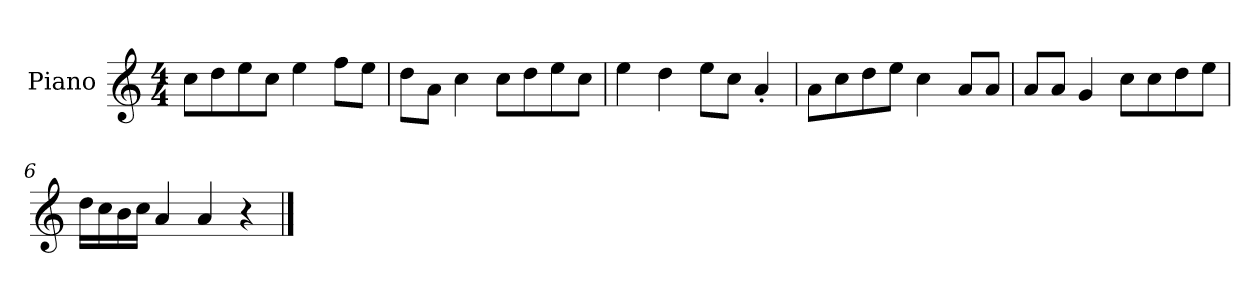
**kern
*part1
*staff1
*I"Piano
*I'P-no
*clefG2
*k[]
*M4/4
*MM90
=1
8cc\L
8dd\
8ee\
8cc\J
4ee\
8ff\L
8ee\J
=2
8dd\L
8a\J
4cc\
8cc\L
8dd\
8ee\
8cc\J
=3
4ee\
4dd\
8ee\L
8cc\J
4a'/
=4
8a\L
8cc\
8dd\
8ee\J
4cc\
8a/L
8a/J
=5
8a/L
8a/J
4g/
8cc\L
8cc\
8dd\
8ee\J
!!LO:LB:g=z
=6
16dd\LL
16cc\
16b\
16cc\JJ
4a/
4a/
4r
==
*-
